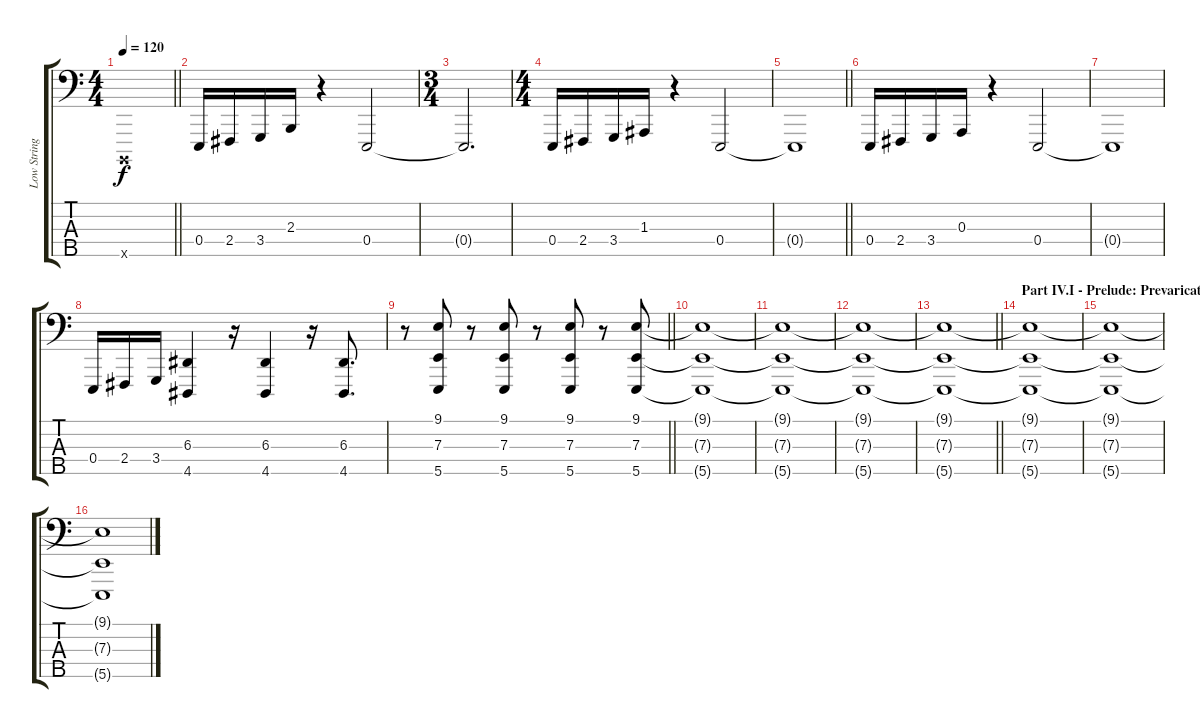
\track ("Low Strings Standard" "Low String") {instrument stringensemble1}
\staff {score tabs}
\tuning (G2 D2 A1 E1 B0) {hide}
\ts (4 4)
\tempo 120
\clef f4
\barLineRight lightlight
\ks c
0.5{x}.1{dy f volume 13} |
0.4.16 2.4.16 3.4.16 2.3.16 r.4 0.4.2 |
\ts (3 4)
0.4{t}.2{d} |
\ts (4 4)
0.4.16 2.4.16 3.4.16 1.3.16 r.4 0.4.2 |
\barLineRight lightlight
0.4{t}.1 |
0.4.16 2.4.16 3.4.16 0.3.16 r.4 0.4.2 |
0.4{t}.1 |
0.4.16 2.4.16 3.4.16 (6.3 4.5).4 r.16 (6.3 4.5).4 r.16 (6.3 4.5).8{d} |
\barLineRight lightlight
r.8 (9.1 7.3 5.5).8 r.8 (9.1 7.3 5.5).8 r.8 (9.1 7.3 5.5).8 r.8 (9.1 7.3 5.5).8 |
\section ("" "")
(9.1{t} 7.3{t} 5.5{t}).1 |
(9.1{t} 7.3{t} 5.5{t}).1 |
(9.1{t} 7.3{t} 5.5{t}).1{volume 16} |
\barLineRight lightlight
(9.1{t} 7.3{t} 5.5{t}).1 |
\section ("" "Part IV.I - Prelude: Prevarication")
(9.1{t} 7.3{t} 5.5{t}).1{volume 0} |
(9.1{t} 7.3{t} 5.5{t}).1 |
(9.1{t} 7.3{t} 5.5{t}).1
